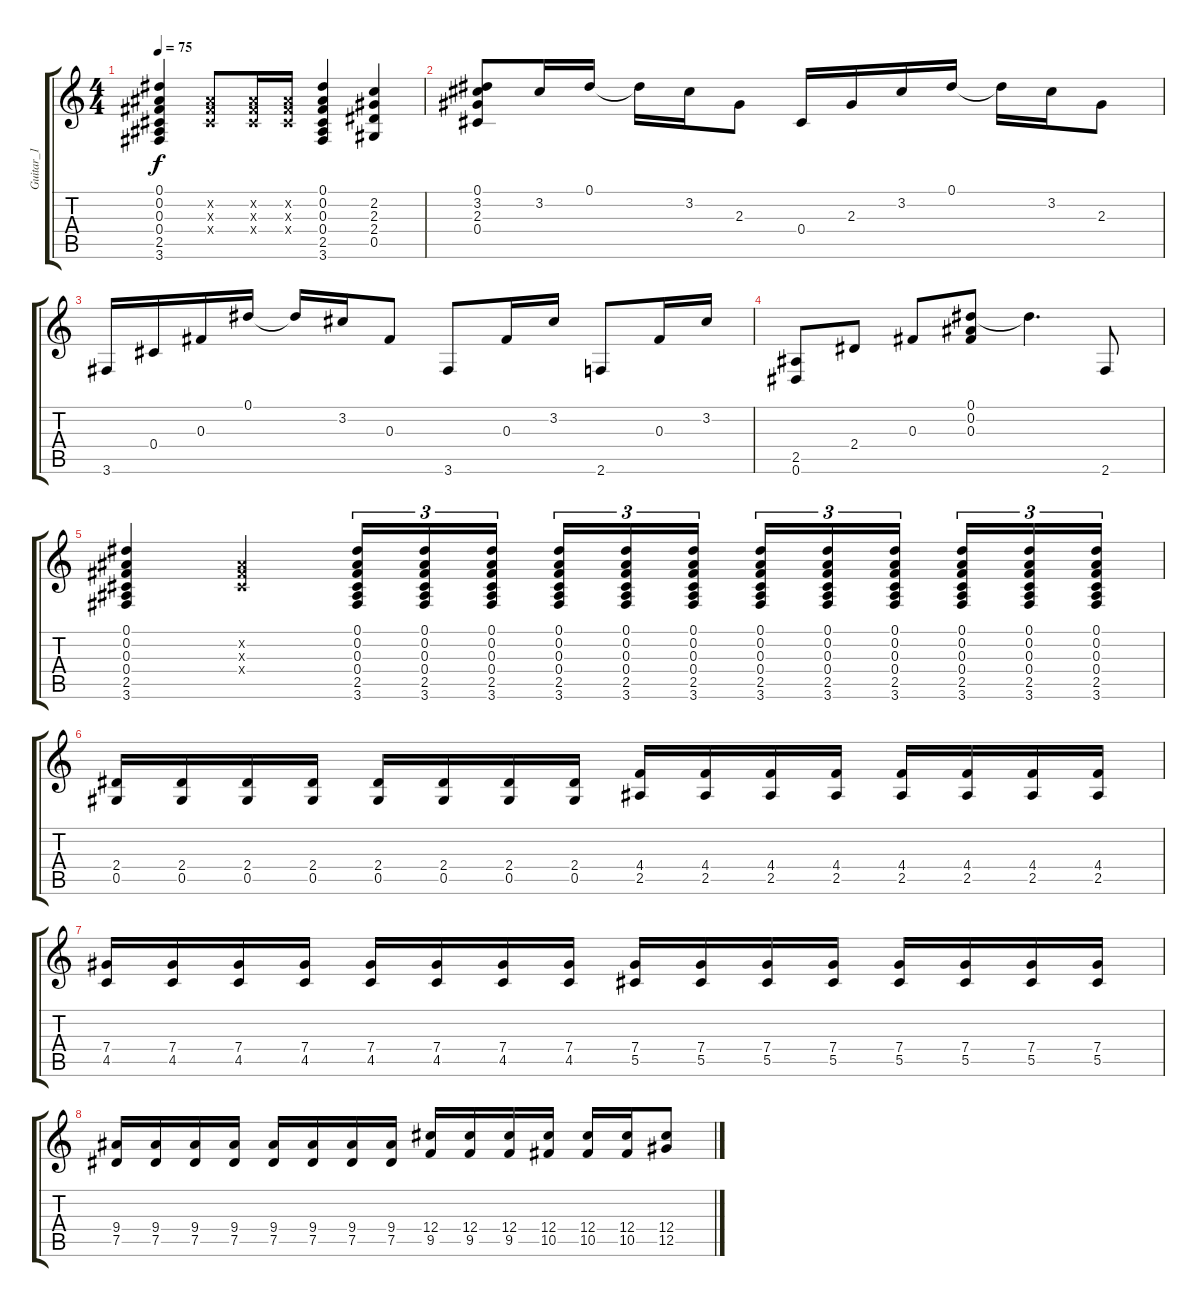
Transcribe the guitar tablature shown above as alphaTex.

\track ("Guitar_1" "Guitar_1") {instrument distortionguitar}
\staff {score tabs}
\tuning (Eb4 Bb3 Gb3 Db3 Ab2 Eb2) {hide}
\ts (4 4)
\tempo 75
\clef g2
\ks c
(0.1 0.2 0.3 0.4 2.5 3.6).4{dy f} (0.2{x} 0.3{x} 0.4{x}).8 (0.2{x} 0.3{x} 0.4{x}).16 (0.2{x} 0.3{x} 0.4{x}).16 (0.1 0.2 0.3 0.4 2.5 3.6).4 (2.2 2.3 2.4 0.5).4 |
(0.1 3.2 2.3 0.4).8 3.2.16 0.1.16 0.1{t}.16 3.2.16 2.3.8 0.4.16 2.3.16 3.2.16 0.1.16 0.1{t}.16 3.2.16 2.3.8 |
3.6.16 0.4.16 0.3.16 0.1.16 0.1{t}.16 3.2.16 0.3.8 3.6.8 0.3.16 3.2.16 2.6.8 0.3.16 3.2.16 |
(2.5 0.6).8 2.4.8 0.3.8 (0.1 0.2 0.3).8 0.1{t}.4{d} 2.6.8 |
(0.1 0.2 0.3 0.4 2.5 3.6).4 (0.2{x} 0.3{x} 0.4{x}).4 (0.1 0.2 0.3 0.4 2.5 3.6).16{tu (3 2)} (0.1 0.2 0.3 0.4 2.5 3.6).16{tu (3 2)} (0.1 0.2 0.3 0.4 2.5 3.6).16{tu (3 2)} (0.1 0.2 0.3 0.4 2.5 3.6).16{tu (3 2)} (0.1 0.2 0.3 0.4 2.5 3.6).16{tu (3 2)} (0.1 0.2 0.3 0.4 2.5 3.6).16{tu (3 2)} (0.1 0.2 0.3 0.4 2.5 3.6).16{tu (3 2)} (0.1 0.2 0.3 0.4 2.5 3.6).16{tu (3 2)} (0.1 0.2 0.3 0.4 2.5 3.6).16{tu (3 2)} (0.1 0.2 0.3 0.4 2.5 3.6).16{tu (3 2)} (0.1 0.2 0.3 0.4 2.5 3.6).16{tu (3 2)} (0.1 0.2 0.3 0.4 2.5 3.6).16{tu (3 2)} |
(2.4 0.5).16 (2.4 0.5).16 (2.4 0.5).16 (2.4 0.5).16 (2.4 0.5).16 (2.4 0.5).16 (2.4 0.5).16 (2.4 0.5).16 (4.4 2.5).16 (4.4 2.5).16 (4.4 2.5).16 (4.4 2.5).16 (4.4 2.5).16 (4.4 2.5).16 (4.4 2.5).16 (4.4 2.5).16 |
(7.4 4.5).16 (7.4 4.5).16 (7.4 4.5).16 (7.4 4.5).16 (7.4 4.5).16 (7.4 4.5).16 (7.4 4.5).16 (7.4 4.5).16 (7.4 5.5).16 (7.4 5.5).16 (7.4 5.5).16 (7.4 5.5).16 (7.4 5.5).16 (7.4 5.5).16 (7.4 5.5).16 (7.4 5.5).16 |
(9.4 7.5).16 (9.4 7.5).16 (9.4 7.5).16 (9.4 7.5).16 (9.4 7.5).16 (9.4 7.5).16 (9.4 7.5).16 (9.4 7.5).16 (12.4 9.5).16 (12.4 9.5).16 (12.4 9.5).16 (12.4 10.5).16 (12.4 10.5).16 (12.4 10.5).16 (12.4 12.5).8
